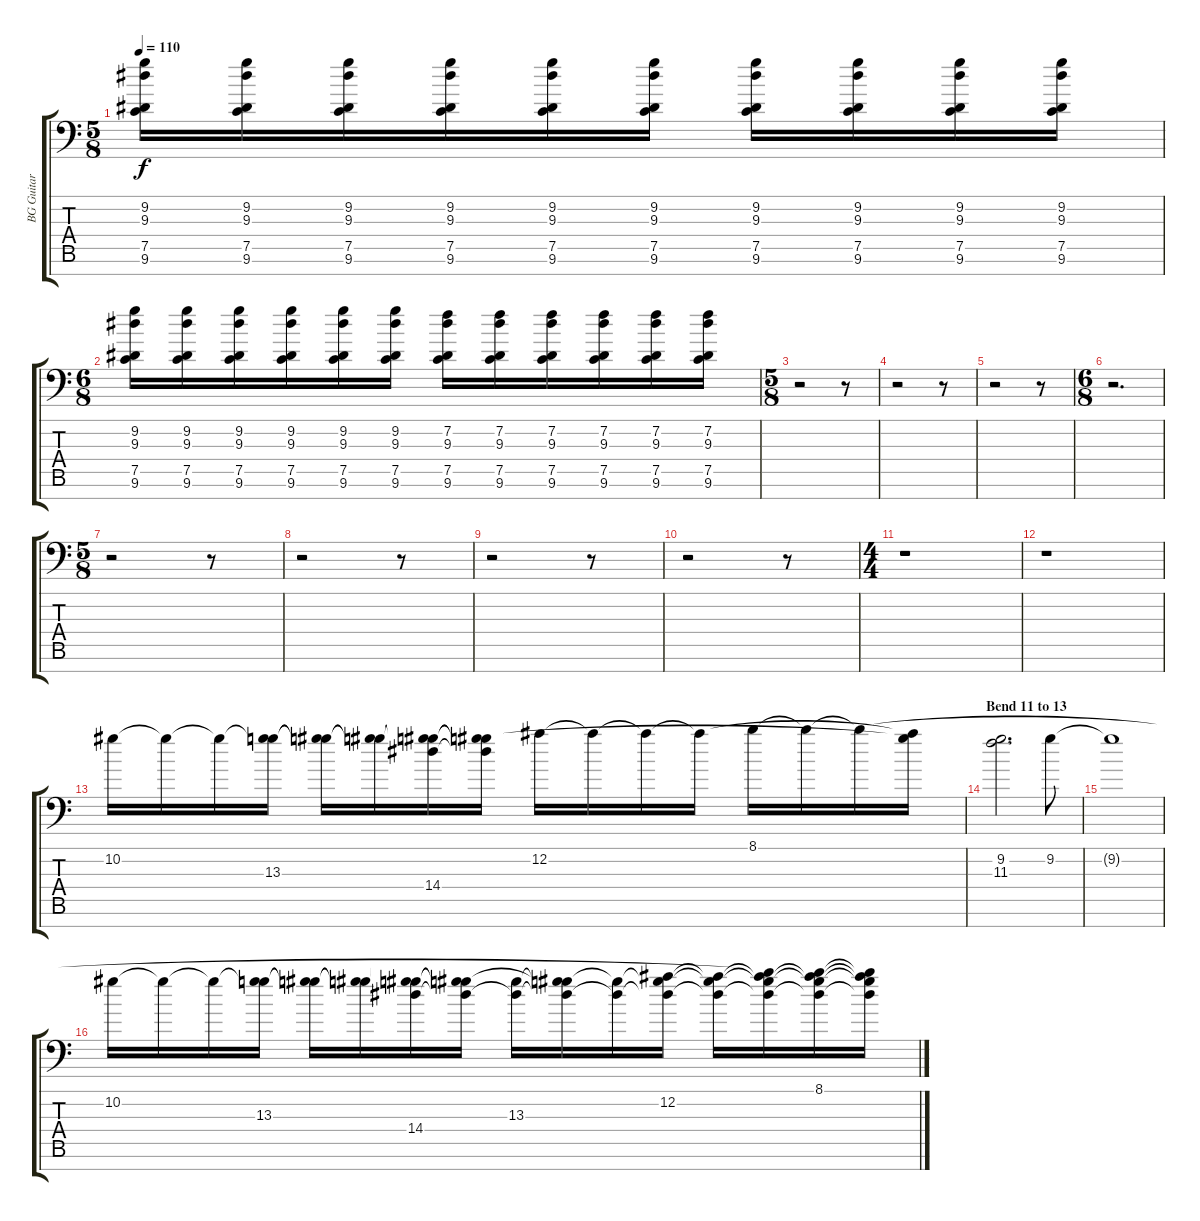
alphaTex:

\track ("BG Guitar" "BG Guitar") {instrument distortionguitar}
\staff {score tabs}
\tuning (Eb4 Bb3 Gb3 Db3 Ab2 Eb2 Ab1) {hide}
\ts (5 8)
\tempo 110
\clef f4
\ks c
(9.2 9.3 7.5 9.6).16{dy f} (9.2 9.3 7.5 9.6).16 (9.2 9.3 7.5 9.6).16 (9.2 9.3 7.5 9.6).16 (9.2 9.3 7.5 9.6).16 (9.2 9.3 7.5 9.6).16 (9.2 9.3 7.5 9.6).16 (9.2 9.3 7.5 9.6).16 (9.2 9.3 7.5 9.6).16 (9.2 9.3 7.5 9.6).16 |
\ts (6 8)
(9.2 9.3 7.5 9.6).16 (9.2 9.3 7.5 9.6).16 (9.2 9.3 7.5 9.6).16 (9.2 9.3 7.5 9.6).16 (9.2 9.3 7.5 9.6).16 (9.2 9.3 7.5 9.6).16 (7.2 9.3 7.5 9.6).16 (7.2 9.3 7.5 9.6).16 (7.2 9.3 7.5 9.6).16 (7.2 9.3 7.5 9.6).16 (7.2 9.3 7.5 9.6).16 (7.2 9.3 7.5 9.6).16 |
\ts (5 8)
r.2 r.8 |
r.2 r.8 |
r.2 r.8 |
\ts (6 8)
r.2{d} |
\ts (5 8)
r.2 r.8 |
r.2 r.8 |
r.2 r.8 |
r.2 r.8 |
\ts (4 4)
r.1 |
r.1 |
10.2.16 10.2{t}.16 10.2{t}.16 (10.2{t} 13.3).16 (10.2{t} 13.3{t}).16 (10.2{t} 13.3{t}).16 (10.2{t} 13.3{t} 14.4).16 (10.2{t} 13.3{t} 14.4{t}).16 12.2.16 12.2{t}.16 12.2{t}.16 12.2{t}.16 8.1.16 8.1{t}.16 8.1{t}.16 (12.2{t} 13.3{t}).16 |
\section ("" "Bend 11 to 13")
(9.2 11.3).2{d} 9.2.8 |
9.2{t}.1 |
10.2.16 10.2{t}.16 10.2{t}.16 (10.2{t} 13.3).16 (10.2{t} 13.3{t}).16 (10.2{t} 13.3{t}).16 (10.2{t} 13.3{t} 14.4).16 (10.2{t} 13.3{t} 14.4{t}).16 (13.3 14.4{t}).16 (10.2{t} 13.3{t} 14.4{t}).16 (13.3{t} 14.4{t}).16 (12.2 13.3{t} 14.4{t}).16 (12.2{t} 13.3{t} 14.4{t}).16 (8.1{t} 12.2{t} 13.3{t} 14.4{t}).16 (8.1 12.2{t} 13.3{t} 14.4{t}).16 (8.1{t} 12.2{t} 13.3{t} 14.4{t}).16
